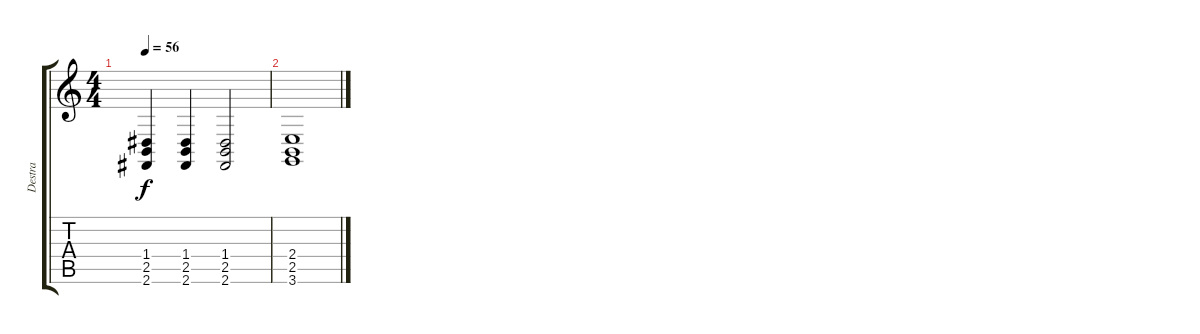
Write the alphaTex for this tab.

\track ("Destra" "Destra") {instrument acousticgrandpiano}
\staff {score tabs}
\tuning (E4 B3 G3 D3 A2 E2) {hide}
\ts (4 4)
\tempo 56
\clef g2
\ks c
(1.4 2.5 2.6).4{dy f} (1.4 2.5 2.6).4 (1.4 2.5 2.6).2 |
(2.4 2.5 3.6).1
